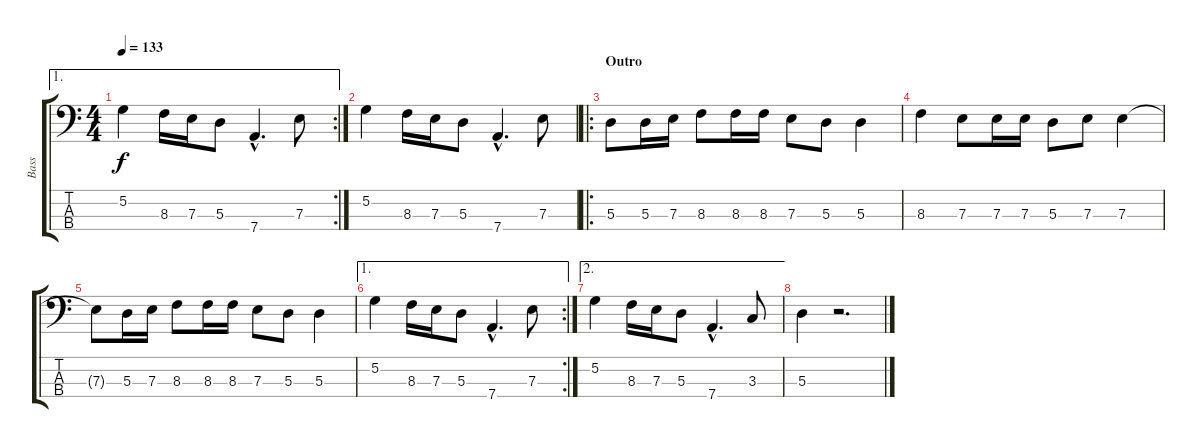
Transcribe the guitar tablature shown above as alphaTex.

\track ("Bass" "Bass") {instrument electricbassfinger}
\staff {score tabs}
\tuning (G2 D2 A1 D1) {hide}
\ae 1
\rc 2
\ts (4 4)
\tempo 133
\clef f4
\ks c
5.2.4{dy f} 8.3.16 7.3.16 5.3.8 7.4{hac}.4{d} 7.3.8 |
5.2.4 8.3.16 7.3.16 5.3.8 7.4{hac}.4{d} 7.3.8 |
\ro
\section ("" "Outro")
5.3.8 5.3.16 7.3.16 8.3.8 8.3.16 8.3.16 7.3.8 5.3.8 5.3.4 |
8.3.4 7.3.8 7.3.16 7.3.16 5.3.8 7.3.8 7.3.4 |
7.3{t}.8 5.3.16 7.3.16 8.3.8 8.3.16 8.3.16 7.3.8 5.3.8 5.3.4 |
\ae 1
\rc 2
5.2.4 8.3.16 7.3.16 5.3.8 7.4{hac}.4{d} 7.3.8 |
\ae 2
5.2.4 8.3.16 7.3.16 5.3.8 7.4{hac}.4{d} 3.3.8 |
5.3.4 r.2{d}
